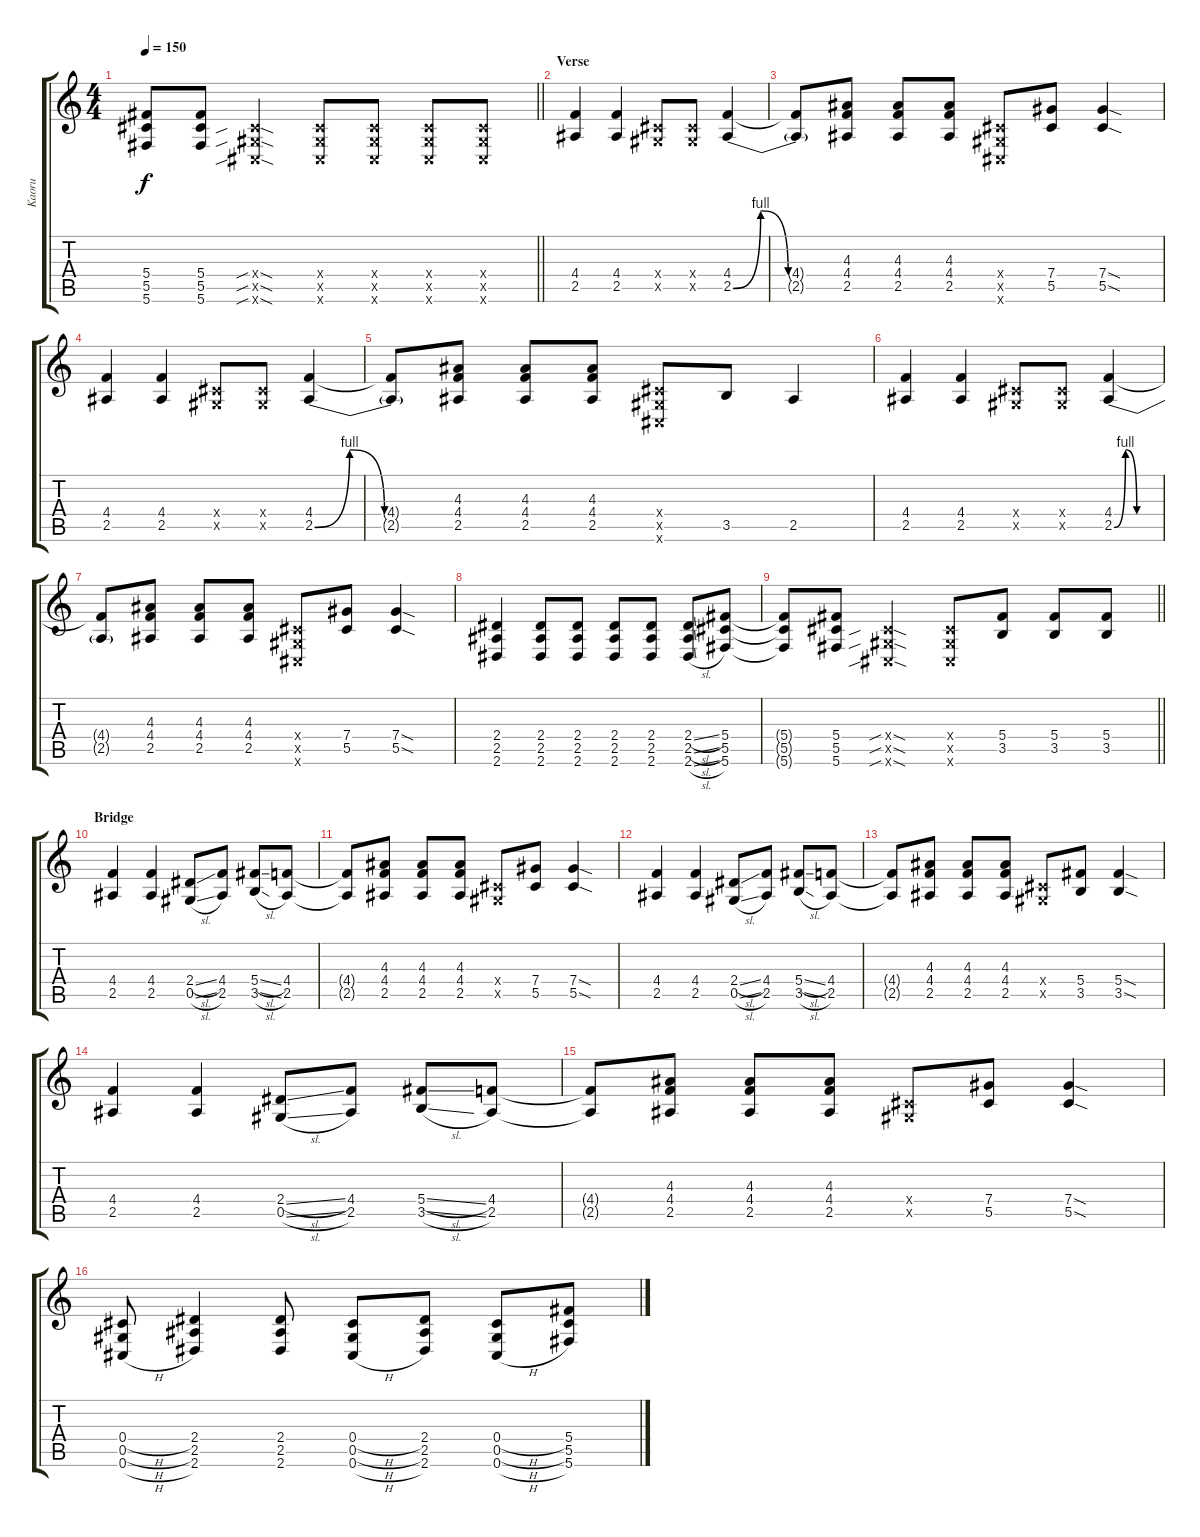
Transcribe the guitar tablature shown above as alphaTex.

\track ("Kaoru" "Kaoru") {instrument distortionguitar}
\staff {score tabs}
\tuning (Eb4 Bb3 Gb3 Db3 Ab2 Db2) {hide}
\ts (4 4)
\tempo 150
\clef g2
\barLineRight lightlight
\ks c
(5.4{t} 5.5{t} 5.6{t}).8{dy f} (5.4 5.5 5.6).8 (0.4{sib sod x} 0.5{sib sod x} 0.6{sib sod x}).4 (0.4{x} 0.5{x} 0.6{x}).8 (0.4{x} 0.5{x} 0.6{x}).8 (0.4{x} 0.5{x} 0.6{x}).8 (0.4{x} 0.5{x} 0.6{x}).8 |
\section ("" "Verse")
(4.4 2.5).4 (4.4 2.5).4 (0.4{x} 0.5{x}).8 (0.4{x} 0.5{x}).8 (4.4 2.5{be (custom 0 0 15 4 30 0 60 0)}).4 |
(4.4{t} 2.5{t}).8 (4.3 4.4 2.5).8 (4.3 4.4 2.5).8 (4.3 4.4 2.5).8 (0.4{x} 0.5{x} 0.6{x}).8 (7.4 5.5).8 (7.4{sod} 5.5{sod}).4 |
(4.4 2.5).4 (4.4 2.5).4 (0.4{x} 0.5{x}).8 (0.4{x} 0.5{x}).8 (4.4 2.5{be (custom 0 0 15 4 30 0 60 0)}).4 |
(4.4{t} 2.5{t}).8 (4.3 4.4 2.5).8 (4.3 4.4 2.5).8 (4.3 4.4 2.5).8 (0.4{x} 0.5{x} 0.6{x}).8 3.5.8 2.5.4 |
(4.4 2.5).4 (4.4 2.5).4 (0.4{x} 0.5{x}).8 (0.4{x} 0.5{x}).8 (4.4 2.5{be (custom 0 0 15 4 30 0 60 0)}).4 |
(4.4{t} 2.5{t}).8 (4.3 4.4 2.5).8 (4.3 4.4 2.5).8 (4.3 4.4 2.5).8 (0.4{x} 0.5{x} 0.6{x}).8 (7.4 5.5).8 (7.4{sod} 5.5{sod}).4 |
(2.4 2.5 2.6).4 (2.4 2.5 2.6).8 (2.4 2.5 2.6).8 (2.4 2.5 2.6).8 (2.4 2.5 2.6).8 (2.4{sl} 2.5{sl} 2.6{sl}).8 (5.4 5.5 5.6).8 |
\barLineRight lightlight
(5.4{t} 5.5{t} 5.6{t}).8 (5.4 5.5 5.6).8 (0.4{sib sod x} 0.5{sib sod x} 0.6{sib sod x}).4 (0.4{x} 0.5{x} 0.6{x}).8 (5.4 3.5).8 (5.4 3.5).8 (5.4 3.5).8 |
\section ("" "Bridge")
(4.4 2.5).4 (4.4 2.5).4 (2.4{sl} 0.5{sl}).8 (4.4 2.5).8 (5.4{sl} 3.5{sl}).8 (4.4 2.5).8 |
(4.4{t} 2.5{t}).8 (4.3 4.4 2.5).8 (4.3 4.4 2.5).8 (4.3 4.4 2.5).8 (0.4{x} 0.5{x}).8 (7.4 5.5).8 (7.4{sod} 5.5{sod}).4 |
(4.4 2.5).4 (4.4 2.5).4 (2.4{sl} 0.5{sl}).8 (4.4 2.5).8 (5.4{sl} 3.5{sl}).8 (4.4 2.5).8 |
(4.4{t} 2.5{t}).8 (4.3 4.4 2.5).8 (4.3 4.4 2.5).8 (4.3 4.4 2.5).8 (0.4{x} 0.5{x}).8 (5.4 3.5).8 (5.4{sod} 3.5{sod}).4 |
(4.4 2.5).4 (4.4 2.5).4 (2.4{sl} 0.5{sl}).8 (4.4 2.5).8 (5.4{sl} 3.5{sl}).8 (4.4 2.5).8 |
(4.4{t} 2.5{t}).8 (4.3 4.4 2.5).8 (4.3 4.4 2.5).8 (4.3 4.4 2.5).8 (0.4{x} 0.5{x}).8 (7.4 5.5).8 (7.4{sod} 5.5{sod}).4 |
(0.4{h} 0.5{h} 0.6{h}).8 (2.4 2.5 2.6).4 (2.4 2.5 2.6).8 (0.4{h} 0.5{h} 0.6{h}).8 (2.4 2.5 2.6).8 (0.4{h} 0.5{h} 0.6{h}).8 (5.4 5.5 5.6).8
